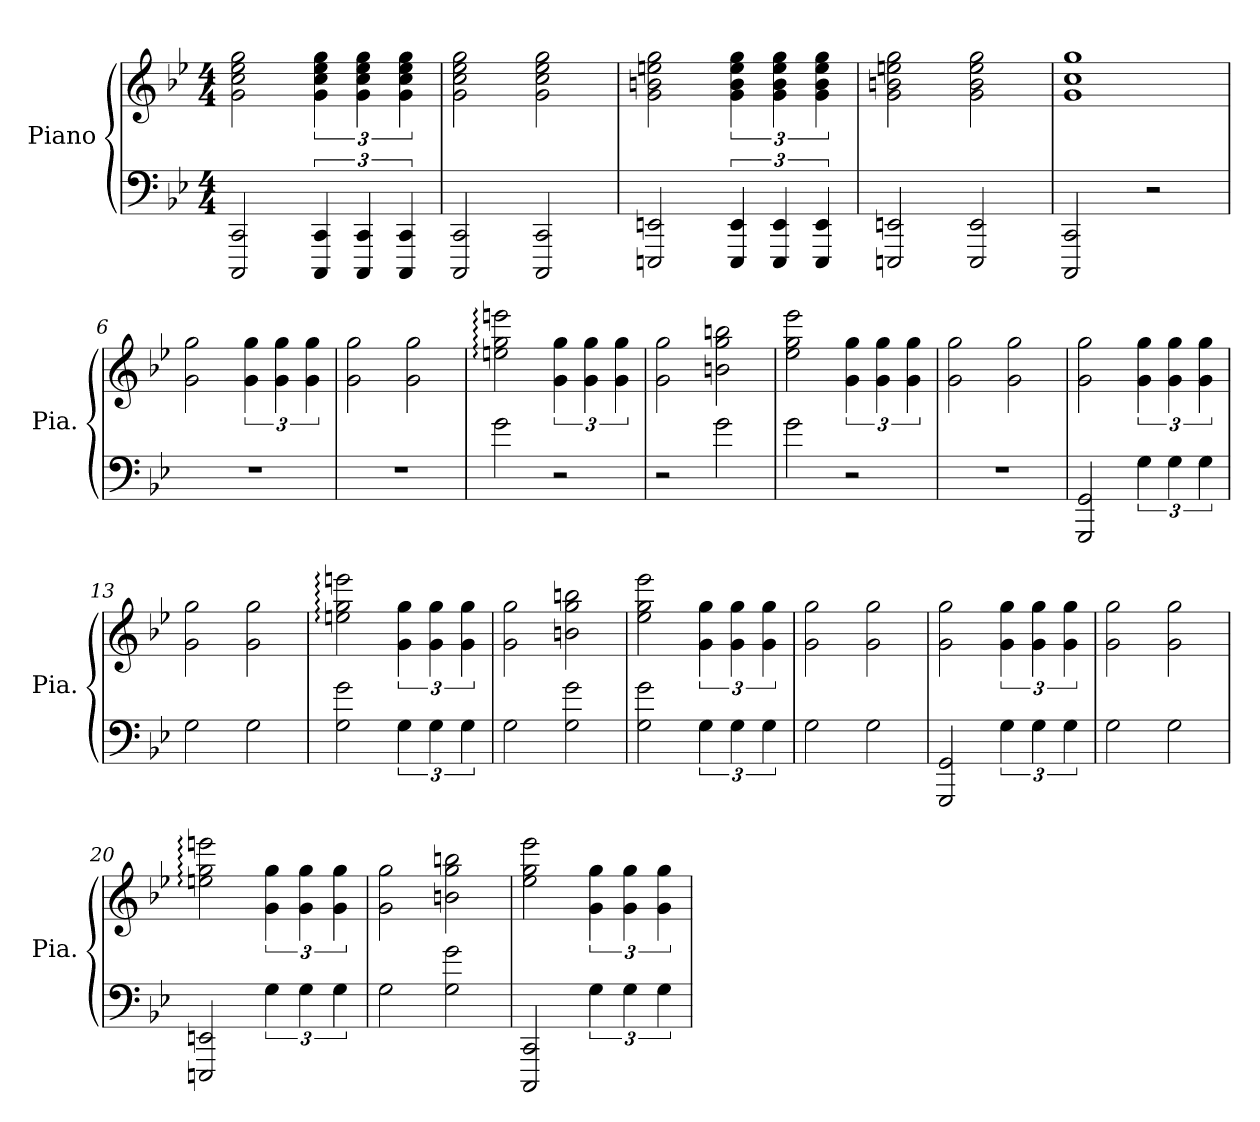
**kern	**kern
*part1	*part1
*staff2	*staff1
*I"Piano	*
*I'Pia.	*
*clefF4	*clefG2
*k[b-e-]	*k[b-e-]
*M4/4	*M4/4
=1	=1
2CCC/ 2CC/	2g\ 2cc\ 2ee-\ 2gg\
*	*MM90
6CCC/ 6CC/	6g\ 6cc\ 6ee-\ 6gg\
6CCC/ 6CC/	6g\ 6cc\ 6ee-\ 6gg\
6CCC/ 6CC/	6g\ 6cc\ 6ee-\ 6gg\
=2	=2
2CCC/ 2CC/	2g\ 2cc\ 2ee-\ 2gg\
2CCC/ 2CC/	2g\ 2cc\ 2ee-\ 2gg\
=3	=3
2EEEn/ 2EEn/	2g\ 2bn\ 2een\ 2gg\
6EEE/ 6EE/	6g\ 6b\ 6ee\ 6gg\
6EEE/ 6EE/	6g\ 6b\ 6ee\ 6gg\
6EEE/ 6EE/	6g\ 6b\ 6ee\ 6gg\
=4	=4
2EEEn/ 2EEn/	2g\ 2bn\ 2een\ 2gg\
2EEE/ 2EE/	2g\ 2b\ 2ee\ 2gg\
=5	=5
2CCC/ 2CC/	1g 1cc 1gg
2r	.
!!LO:LB:g=z
=6	=6
1r	2g\ 2gg\
.	6g\ 6gg\
.	6g\ 6gg\
.	6g\ 6gg\
=7	=7
1r	2g\ 2gg\
.	2g\ 2gg\
=8	=8
2g\	2een\: 2gg\: 2eeen\:
2r	6g\ 6gg\
.	6g\ 6gg\
.	6g\ 6gg\
=9	=9
2r	2g\ 2gg\
2g\	2bn\ 2gg\ 2bbn\
=10	=10
2g\	2ee-\ 2gg\ 2eee-\
2r	6g\ 6gg\
.	6g\ 6gg\
.	6g\ 6gg\
=11	=11
1r	2g\ 2gg\
.	2g\ 2gg\
!!LO:LB:g=z
=12	=12
2GGG/ 2GG/	2g\ 2gg\
6G\	6g\ 6gg\
6G\	6g\ 6gg\
6G\	6g\ 6gg\
=13	=13
2G\	2g\ 2gg\
2G\	2g\ 2gg\
=14	=14
2G\ 2g\	2een\: 2gg\: 2eeen\:
6G\	6g\ 6gg\
6G\	6g\ 6gg\
6G\	6g\ 6gg\
=15	=15
2G\	2g\ 2gg\
2G\ 2g\	2bn\ 2gg\ 2bbn\
=16	=16
2G\ 2g\	2ee-\ 2gg\ 2eee-\
6G\	6g\ 6gg\
6G\	6g\ 6gg\
6G\	6g\ 6gg\
=17	=17
2G\	2g\ 2gg\
2G\	2g\ 2gg\
!!LO:LB:g=z
=18	=18
2GGG/ 2GG/	2g\ 2gg\
6G\	6g\ 6gg\
6G\	6g\ 6gg\
6G\	6g\ 6gg\
=19	=19
2G\	2g\ 2gg\
2G\	2g\ 2gg\
=20	=20
2EEEn/ 2EEn/	2een\: 2gg\: 2eeen\:
6G\	6g\ 6gg\
6G\	6g\ 6gg\
6G\	6g\ 6gg\
=21	=21
2G\	2g\ 2gg\
2G\ 2g\	2bn\ 2gg\ 2bbn\
=22	=22
2CCC/ 2CC/	2ee-\ 2gg\ 2eee-\
6G\	6g\ 6gg\
6G\	6g\ 6gg\
6G\	6g\ 6gg\
=	=
*-	*-
